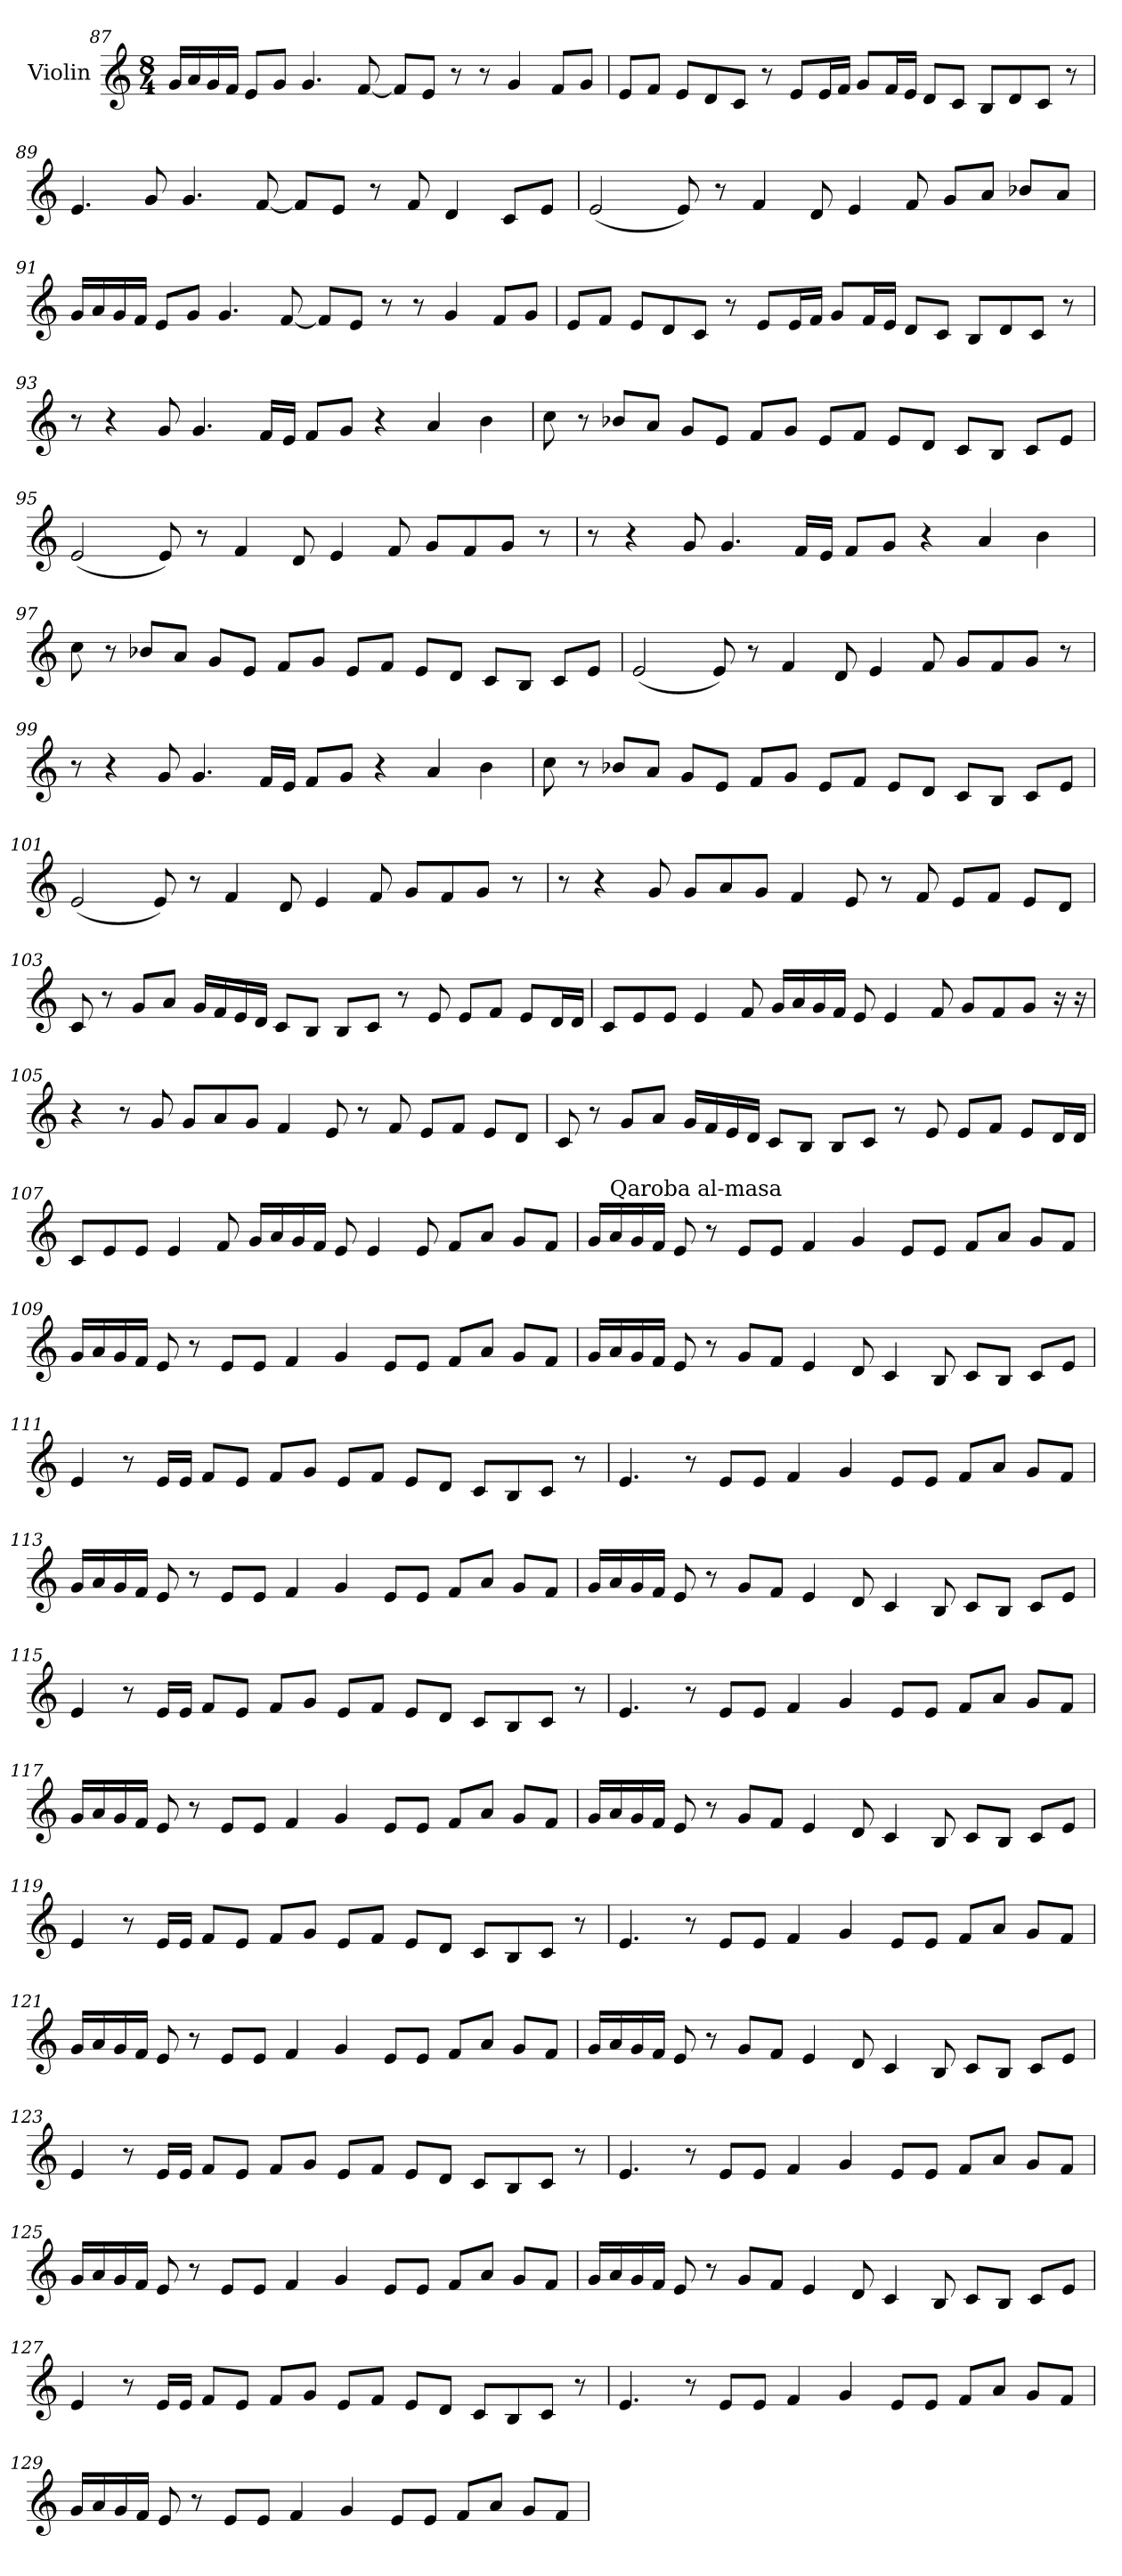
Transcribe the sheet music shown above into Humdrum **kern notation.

**kern
*part1
*staff1
*I"Violin
*clefG2
*k[]
*C:
*M8/4
=87
16g/LL
16a/
16g/
16f/JJ
8e/L
8g/J
4.g/
[8f/
8f/L]
8e/J
8r
8r
4g/
8f/L
8g/J
!!LO:LB:g=z
=88
8e/L
8f/J
8e/L
8d/
8c/J
8r
8e/L
16e/L
16f/JJ
8g/L
16f/L
16e/JJ
8d/L
8c/J
8B/L
8d/
8c/J
8r
=89
4.e/
8g/
4.g/
[8f/
8f/L]
8e/J
8r
8f/
4d/
8c/L
8e/J
!!LO:LB:g=z
=90
(2e/
8e/)
8r
4f/
8d/
4e/
8f/
8g/L
8a/J
8b-X/L
8a/J
=91
16g/LL
16a/
16g/
16f/JJ
8e/L
8g/J
4.g/
[8f/
8f/L]
8e/J
8r
8r
4g/
8f/L
8g/J
!!LO:LB:g=z
=92
8e/L
8f/J
8e/L
8d/
8c/J
8r
8e/L
16e/L
16f/JJ
8g/L
16f/L
16e/JJ
8d/L
8c/J
8B/L
8d/
8c/J
8r
=93
8r
4r
8g/
4.g/
16f/LL
16e/JJ
8f/L
8g/J
4r
4a/
4b\
!!LO:LB:g=z
=94
8cc\
8r
8b-X/L
8a/J
8g/L
8e/J
8f/L
8g/J
8e/L
8f/J
8e/L
8d/J
8c/L
8B/J
8c/L
8e/J
=95
(2e/
8e/)
8r
4f/
8d/
4e/
8f/
8g/L
8f/
8g/J
8r
!!LO:LB:g=z
=96
8r
4r
8g/
4.g/
16f/LL
16e/JJ
8f/L
8g/J
4r
4a/
4b\
=97
8cc\
8r
8b-X/L
8a/J
8g/L
8e/J
8f/L
8g/J
8e/L
8f/J
8e/L
8d/J
8c/L
8B/J
8c/L
8e/J
!!LO:PB:g=z
=98
(2e/
8e/)
8r
4f/
8d/
4e/
8f/
8g/L
8f/
8g/J
8r
=99
8r
4r
8g/
4.g/
16f/LL
16e/JJ
8f/L
8g/J
4r
4a/
4b\
!!LO:LB:g=z
=100
8cc\
8r
8b-X/L
8a/J
8g/L
8e/J
8f/L
8g/J
8e/L
8f/J
8e/L
8d/J
8c/L
8B/J
8c/L
8e/J
=101
(2e/
8e/)
8r
4f/
8d/
4e/
8f/
8g/L
8f/
8g/J
8r
!!LO:LB:g=z
=102
8r
4r
8g/
8g/L
8a/
8g/J
4f/
8e/
8r
8f/
8e/L
8f/J
8e/L
8d/J
=103
8c/
8r
8g/L
8a/J
16g/LL
16f/
16e/
16d/JJ
8c/L
8B/J
8B/L
8c/J
8r
8e/
8e/L
8f/J
8e/L
16d/L
16d/JJ
!!LO:LB:g=z
=104
8c/L
8e/
8e/J
4e/
8f/
16g/LL
16a/
16g/
16f/JJ
8e/
4e/
8f/
8g/L
8f/
8g/J
16r
16r
=105
4r
8r
8g/
8g/L
8a/
8g/J
4f/
8e/
8r
8f/
8e/L
8f/J
8e/L
8d/J
!!LO:LB:g=z
=106
8c/
8r
8g/L
8a/J
16g/LL
16f/
16e/
16d/JJ
8c/L
8B/J
8B/L
8c/J
8r
8e/
8e/L
8f/J
8e/L
16d/L
16d/JJ
=107
8c/L
8e/
8e/J
4e/
8f/
16g/LL
16a/
16g/
16f/JJ
8e/
4e/
8e/
8f/L
8a/J
8g/L
8f/J
!!LO:LB:g=z
=108
16g/LL
!LO:TX:a:t=Qaroba al-masa
16a/
16g/
16f/JJ
8e/
8r
8e/L
8e/J
4f/
4g/
8e/L
8e/J
8f/L
8a/J
8g/L
8f/J
=109
16g/LL
16a/
16g/
16f/JJ
8e/
8r
8e/L
8e/J
4f/
4g/
8e/L
8e/J
8f/L
8a/J
8g/L
8f/J
!!LO:LB:g=z
=110
16g/LL
16a/
16g/
16f/JJ
8e/
8r
8g/L
8f/J
4e/
8d/
4c/
8B/
8c/L
8B/J
8c/L
8e/J
=111
4e/
8r
16e/LL
16e/JJ
8f/L
8e/J
8f/L
8g/J
8e/L
8f/J
8e/L
8d/J
8c/L
8B/
8c/J
8r
!!LO:LB:g=z
=112
4.e/
8r
8e/L
8e/J
4f/
4g/
8e/L
8e/J
8f/L
8a/J
8g/L
8f/J
=113
16g/LL
16a/
16g/
16f/JJ
8e/
8r
8e/L
8e/J
4f/
4g/
8e/L
8e/J
8f/L
8a/J
8g/L
8f/J
!!LO:PB:g=z
=114
16g/LL
16a/
16g/
16f/JJ
8e/
8r
8g/L
8f/J
4e/
8d/
4c/
8B/
8c/L
8B/J
8c/L
8e/J
=115
4e/
8r
16e/LL
16e/JJ
8f/L
8e/J
8f/L
8g/J
8e/L
8f/J
8e/L
8d/J
8c/L
8B/
8c/J
8r
!!LO:LB:g=z
=116
4.e/
8r
8e/L
8e/J
4f/
4g/
8e/L
8e/J
8f/L
8a/J
8g/L
8f/J
=117
16g/LL
16a/
16g/
16f/JJ
8e/
8r
8e/L
8e/J
4f/
4g/
8e/L
8e/J
8f/L
8a/J
8g/L
8f/J
!!LO:LB:g=z
=118
16g/LL
16a/
16g/
16f/JJ
8e/
8r
8g/L
8f/J
4e/
8d/
4c/
8B/
8c/L
8B/J
8c/L
8e/J
=119
4e/
8r
16e/LL
16e/JJ
8f/L
8e/J
8f/L
8g/J
8e/L
8f/J
8e/L
8d/J
8c/L
8B/
8c/J
8r
!!LO:LB:g=z
=120
4.e/
8r
8e/L
8e/J
4f/
4g/
8e/L
8e/J
8f/L
8a/J
8g/L
8f/J
=121
16g/LL
16a/
16g/
16f/JJ
8e/
8r
8e/L
8e/J
4f/
4g/
8e/L
8e/J
8f/L
8a/J
8g/L
8f/J
!!LO:LB:g=z
=122
16g/LL
16a/
16g/
16f/JJ
8e/
8r
8g/L
8f/J
4e/
8d/
4c/
8B/
8c/L
8B/J
8c/L
8e/J
=123
4e/
8r
16e/LL
16e/JJ
8f/L
8e/J
8f/L
8g/J
8e/L
8f/J
8e/L
8d/J
8c/L
8B/
8c/J
8r
!!LO:LB:g=z
=124
4.e/
8r
8e/L
8e/J
4f/
4g/
8e/L
8e/J
8f/L
8a/J
8g/L
8f/J
=125
16g/LL
16a/
16g/
16f/JJ
8e/
8r
8e/L
8e/J
4f/
4g/
8e/L
8e/J
8f/L
8a/J
8g/L
8f/J
!!LO:LB:g=z
=126
16g/LL
16a/
16g/
16f/JJ
8e/
8r
8g/L
8f/J
4e/
8d/
4c/
8B/
8c/L
8B/J
8c/L
8e/J
=127
4e/
8r
16e/LL
16e/JJ
8f/L
8e/J
8f/L
8g/J
8e/L
8f/J
8e/L
8d/J
8c/L
8B/
8c/J
8r
!!LO:LB:g=z
=128
4.e/
8r
8e/L
8e/J
4f/
4g/
8e/L
8e/J
8f/L
8a/J
8g/L
8f/J
=129
16g/LL
16a/
16g/
16f/JJ
8e/
8r
8e/L
8e/J
4f/
4g/
8e/L
8e/J
8f/L
8a/J
8g/L
8f/J
=
*-
